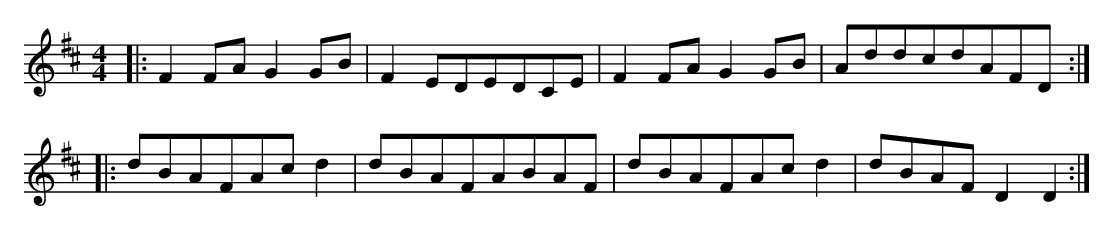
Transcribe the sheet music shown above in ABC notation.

X:1
M:4/4
K:D
|:F2FAG2GB|F2EDEDCE|F2FAG2GB|AddcdAFD:|
|:dBAFAcd2|dBAFABAF|dBAFAcd2|dBAFD2D2:|
